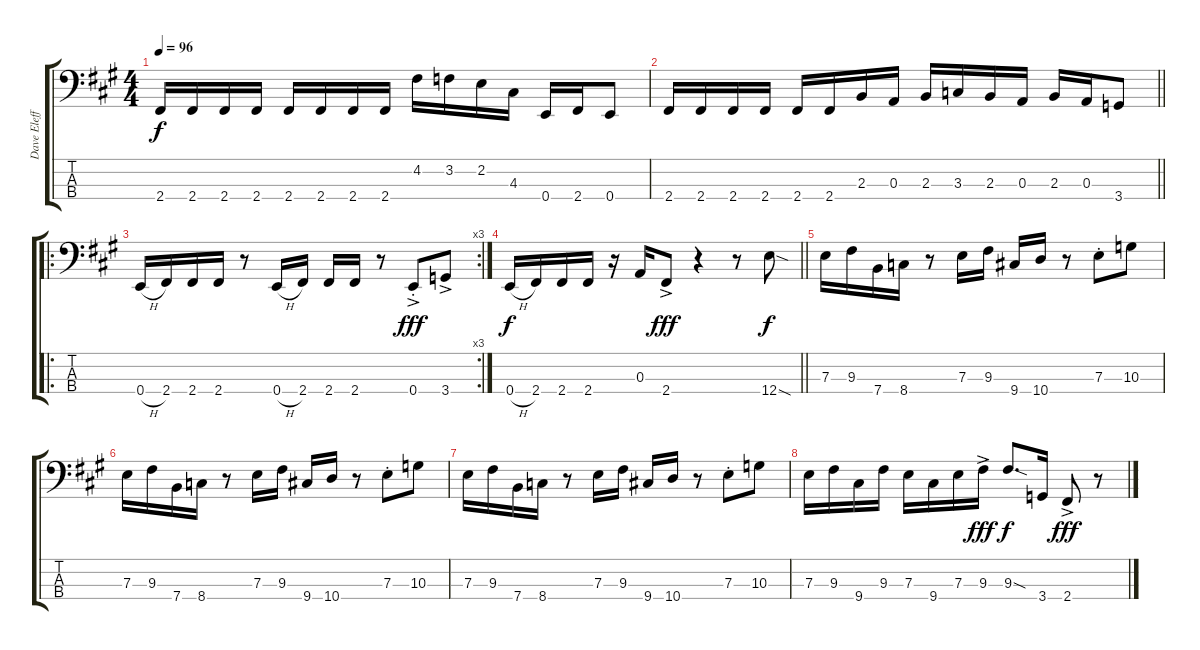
\track ("Dave Eleffson" "Dave Eleff") {instrument electricbassfinger}
\staff {score tabs}
\tuning (G2 D2 A1 E1) {hide}
\ts (4 4)
\tempo 96
\clef f4
\ks f#minor
2.4.16{dy f} 2.4.16 2.4.16 2.4.16 2.4.16 2.4.16 2.4.16 2.4.16 4.2.16 3.2.16 2.2.16 4.3.16 0.4.16 2.4.16 0.4.8 |
\barLineRight lightlight
2.4.16 2.4.16 2.4.16 2.4.16 2.4.16 2.4.16 2.3.16 0.3.16 2.3.16 3.3.16 2.3.16 0.3.16 2.3.16 0.3.16 3.4.8 |
\ro
\rc 3
0.4{h}.16 2.4.16 2.4.16 2.4.16 r.8 0.4{h}.16 2.4.16 2.4.16 2.4.16 r.8 0.4{ac st}.8{dy fff} 3.4{ac}.8 |
\barLineRight lightlight
0.4{h}.16{dy f} 2.4.16 2.4.16 2.4.16 r.16 0.3.16 2.4{ac}.8{dy fff} r.4 r.8 12.4{sod}.8{dy f} |
7.3.16 9.3.16 7.4.16 8.4.16 r.8 7.3.16 9.3.16 9.4.16 10.4.16 r.8 7.3{st}.8 10.3.8 |
7.3.16 9.3.16 7.4.16 8.4.16 r.8 7.3.16 9.3.16 9.4.16 10.4.16 r.8 7.3{st}.8 10.3.8 |
7.3.16 9.3.16 7.4.16 8.4.16 r.8 7.3.16 9.3.16 9.4.16 10.4.16 r.8 7.3{st}.8 10.3.8 |
7.3.16 9.3.16 9.4.16 9.3.16 7.3.16 9.4.16 7.3.16 9.3{ac}.16{dy fff} 9.3{sod}.8{d dy f} 3.4.16 2.4{ac}.8{dy fff} r.8
